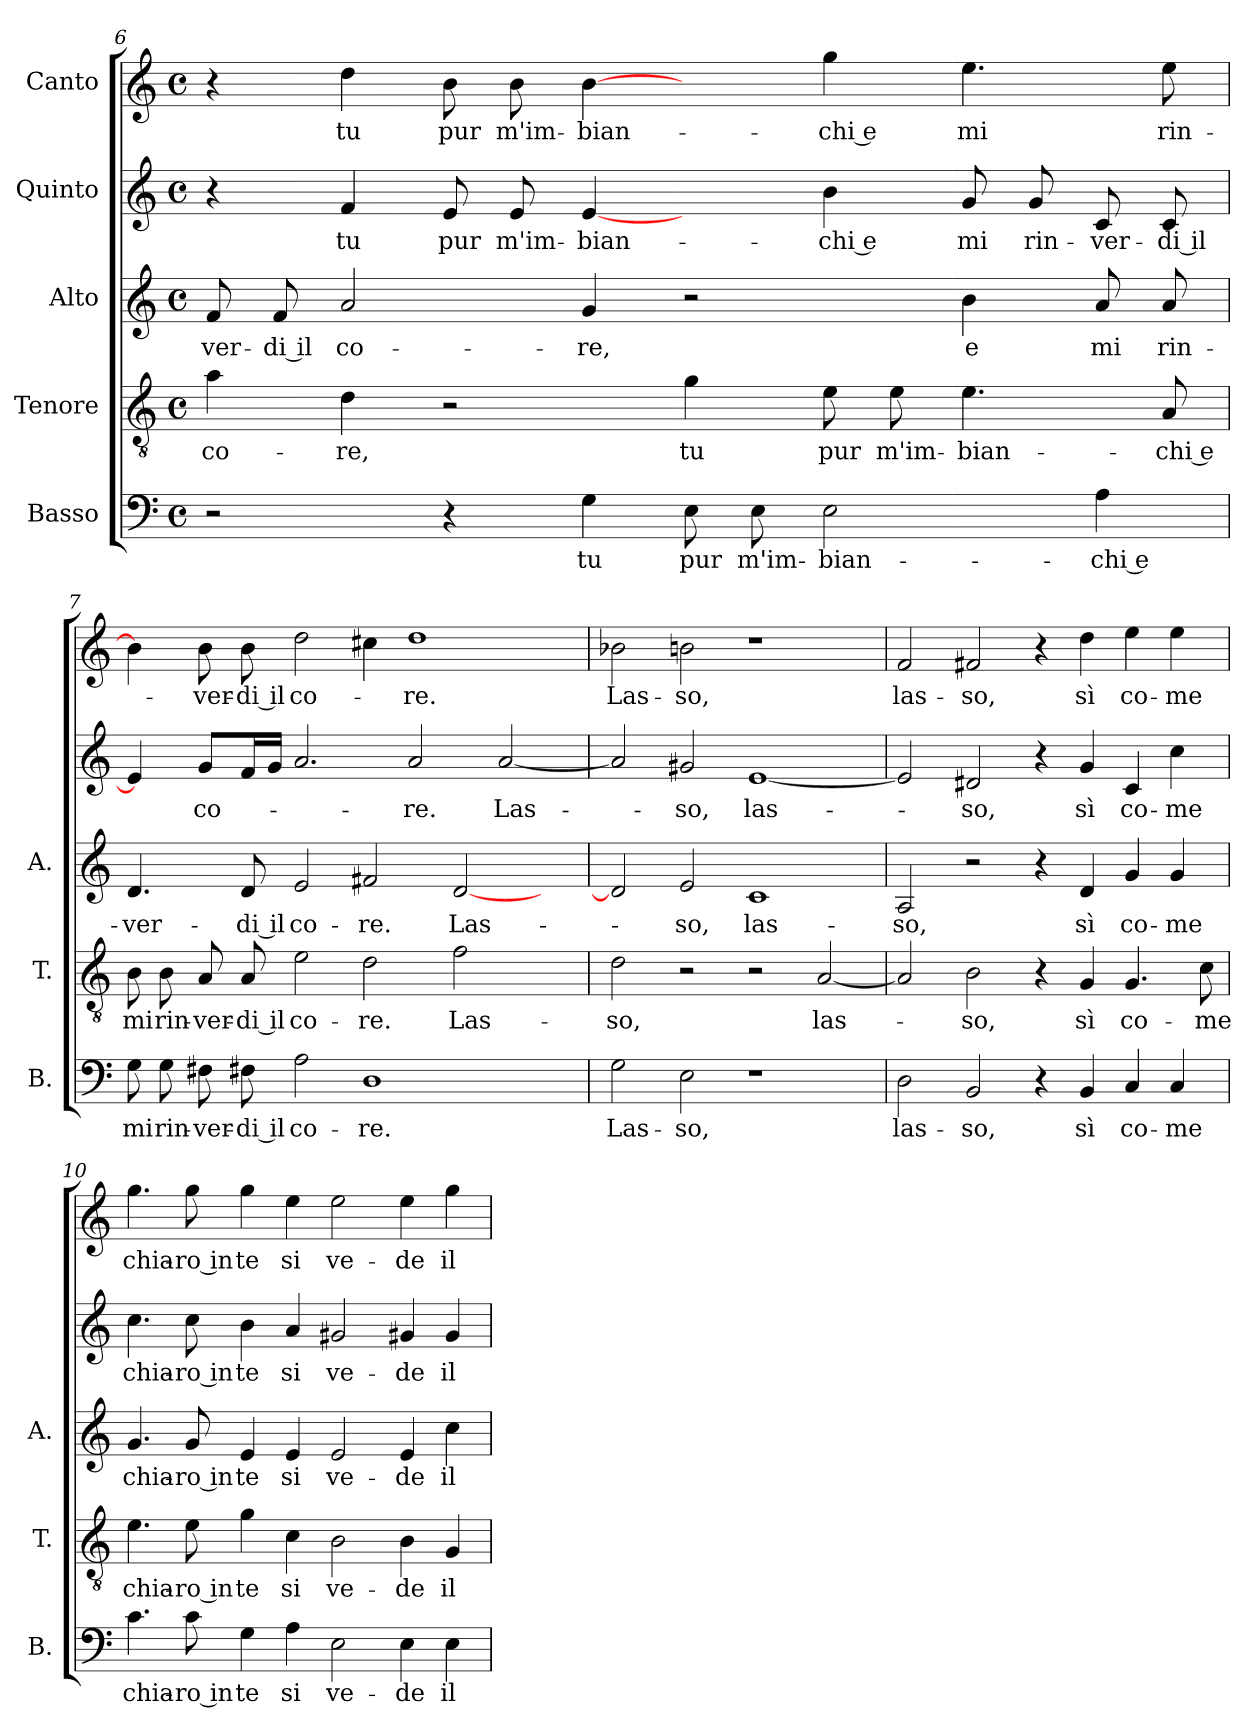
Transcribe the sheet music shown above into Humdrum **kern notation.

**kern	**text	**kern	**text	**kern	**text	**kern	**text	**kern	**text
*part5	*part5	*part4	*part4	*part3	*part3	*part2	*part2	*part1	*part1
*staff5	*staff5	*staff4	*staff4	*staff3	*staff3	*staff2	*staff2	*staff1	*staff1
*I"Basso	*	*I"Tenore	*	*I"Alto	*	*I"Quinto	*	*I"Canto	*
*I'B.	*	*I'T.	*	*I'A.	*	*	*	*	*
*clefF4	*	*clefGv2	*	*clefG2	*	*clefG2	*	*clefG2	*
*k[]	*	*k[]	*	*k[]	*	*k[]	*	*k[]	*
*C:	*	*C:	*	*C:	*	*C:	*	*C:	*
*M4/4	*	*M4/4	*	*M4/4	*	*M4/4	*	*M4/4	*
*met(c)	*	*met(c)	*	*met(c)	*	*met(c)	*	*met(c)	*
=6	=6	=6	=6	=6	=6	=6	=6	=6	=6
2r	.	4a\	co-	8f/	-ver-	4r	.	4r	.
.	.	.	.	8f/	-di il	.	.	.	.
.	.	4d\	-re,	2a/	co-	4f/	tu	4dd\	tu
4r	.	2r	.	.	.	8e/	pur	8b\	pur
.	.	.	.	.	.	8e/	m'im-	8b\	m'im-
4G\	tu	.	.	4g/	-re,	[4e/	-bian-	[4b\	-bian-
8E\	pur	4g\	tu	2r	.	4ryy	.	4ryy	.
8E\	m'im-	.	.	.	.	.	.	.	.
2E\	-bian-	8e\	pur	.	.	4b\	-chi e	4gg\	-chi e
.	.	8e\	m'im-	.	.	.	.	.	.
.	.	4.e\	-bian-	4b\	e	8g/	mi	4.ee\	mi
.	.	.	.	.	.	8g/	rin-	.	.
4A\	-chi e	.	.	8a/	mi	8c/	-ver-	.	.
.	.	8A/	-chi e	8a/	rin-	8c/	-di il	8ee\	rin-
=7	=7	=7	=7	=7	=7	=7	=7	=7	=7
8G\	mi	8B\	mi	4.d/	-ver-	4e/]	.	4b\]	.
8G\	rin-	8B\	rin-	.	.	.	.	.	.
8F#X\	-ver-	8A/	-ver-	.	.	8g/L	co-	8b\	-ver-
8F#X\	-di il	8A/	-di il	8d/	-di il	16f/L	.	8b\	-di il
.	.	.	.	.	.	16g/JJ	.	.	.
2A\	co-	2e\	co-	2e/	co-	2.a/	.	2dd\	co-
1D\	-re.	2d\	-re.	2f#X/	-re.	.	.	4cc#X\	.
.	.	.	.	.	.	2a/	-re.	1dd\	-re.
.	.	2f\	Las-	[2d/	Las-	.	.	.	.
.	.	.	.	.	.	[2a/	Las-	.	.
4ryy	.	4ryy	.	4ryy	.	.	.	.	.
=8	=8	=8	=8	=8	=8	=8	=8	=8	=8
2G\	Las-	2d\	-so,	2d/]	.	2a/]	.	2b-X\	Las-
2E\	-so,	2r	.	2e/	-so,	2g#X/	-so,	2bn\	-so,
1r	.	2r	.	1c/	las-	[1e/	las-	1r	.
.	.	[2A/	las-	.	.	.	.	.	.
=9	=9	=9	=9	=9	=9	=9	=9	=9	=9
2D\	las-	2A/]	.	2A/	-so,	2e/]	.	2f/	las-
2BB/	-so,	2B\	-so,	2r	.	2d#X/	-so,	2f#X/	-so,
4r	.	4r	.	4r	.	4r	.	4r	.
4BB/	sì	4G/	sì	4d/	sì	4g/	sì	4dd\	sì
4C/	co-	4.G/	co-	4g/	co-	4c/	co-	4ee\	co-
4C/	-me	.	.	4g/	-me	4cc\	-me	4ee\	-me
.	.	8c\	-me	.	.	.	.	.	.
=10	=10	=10	=10	=10	=10	=10	=10	=10	=10
4.c\	chia-	4.e\	chia-	4.g/	chia-	4.cc\	chia-	4.gg\	chia-
8c\	-ro in	8e\	-ro in	8g/	-ro in	8cc\	-ro in	8gg\	-ro in
4G\	te	4g\	te	4e/	te	4b\	te	4gg\	te
4A\	si	4c\	si	4e/	si	4a/	si	4ee\	si
2E\	ve-	2B\	ve-	2e/	ve-	2g#X/	ve-	2ee\	ve-
4E\	-de	4B\	-de	4e/	-de	4g#X/	-de	4ee\	-de
4E\	il	4G/	il	4cc\	il	4g#/	il	4gg\	il
=	=	=	=	=	=	=	=	=	=
*-	*-	*-	*-	*-	*-	*-	*-	*-	*-
